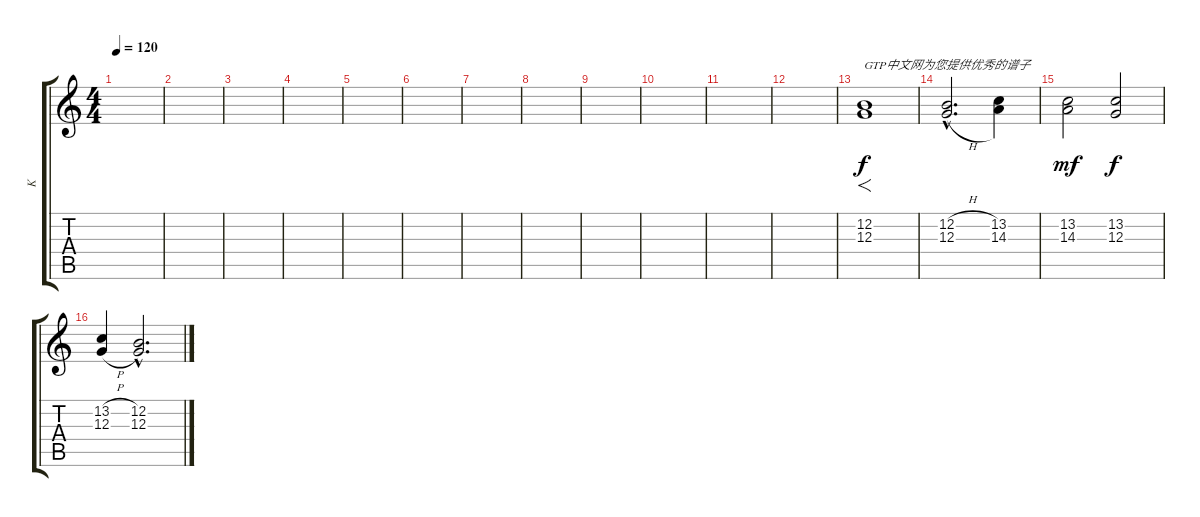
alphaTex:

\track ("K" "K") {instrument stringensemble1}
\staff {score tabs}
\tuning (E4 B3 G3 D3 A2 E2) {hide}
\ts (4 4)
\tempo 120
\clef g2
\ks c
|
|
|
|
|
|
|
|
|
|
|
|
(12.2 12.3).1{f txt "GTP中文网为您提供优秀的谱子"} |
(12.2{h hac} 12.3{h hac}).2{d} (13.2 14.3).4 |
(13.2 14.3).2{dy mf} (13.2 12.3).2{dy f} |
(13.2{h} 12.3{h}).4 (12.2{hac} 12.3{hac}).2{d}
